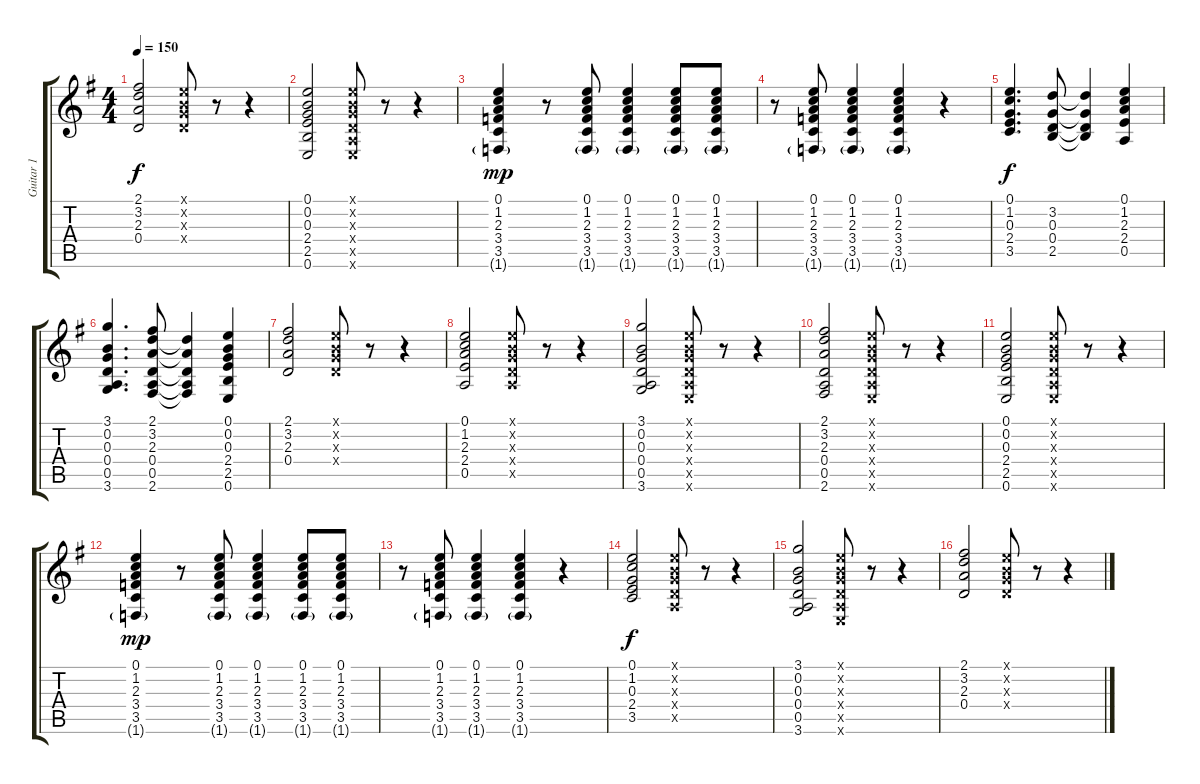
\track ("Guitar 1" "Guitar 1") {instrument acousticguitarnylon}
\staff {score tabs}
\tuning (E4 B3 G3 D3 A2 E2) {hide}
\ts (4 4)
\tempo 150
\clef g2
\ks g
(2.1 3.2 2.3 0.4).2{dy f} (0.1{x} 0.2{x} 0.3{x} 0.4{x}).8 r.8 r.4 |
(0.1 0.2 0.3 2.4 2.5 0.6).2 (0.1{x} 0.2{x} 0.3{x} 0.4{x} 0.5{x} 0.6{x}).8 r.8 r.4 |
(0.1 1.2 2.3 3.4 3.5 1.6{g}).4{dy mp} r.8 (0.1 1.2 2.3 3.4 3.5 1.6{g}).8 (0.1 1.2 2.3 3.4 3.5 1.6{g}).4 (0.1 1.2 2.3 3.4 3.5 1.6{g}).8 (0.1 1.2 2.3 3.4 3.5 1.6{g}).8 |
r.8 (0.1 1.2 2.3 3.4 3.5 1.6{g}).8 (0.1 1.2 2.3 3.4 3.5 1.6{g}).4 (0.1 1.2 2.3 3.4 3.5 1.6{g}).4 r.4 |
(0.1 1.2 0.3 2.4 3.5).4{d dy f} (3.2 0.3 0.4 2.5).8 (3.2{t} 0.3{t} 0.4{t} 2.5{t}).4 (0.1 1.2 2.3 2.4 0.5).4 |
(3.1 0.2 0.3 0.4 0.5 3.6).4{d} (2.1 3.2 2.3 0.4 0.5 2.6).8 (3.2{t} 2.3{t} 0.4{t} 0.5{t} 2.6{t}).4 (0.1 0.2 0.3 2.4 2.5 0.6).4 |
(2.1 3.2 2.3 0.4).2 (0.1{x} 0.2{x} 0.3{x} 0.4{x}).8 r.8 r.4 |
(0.1 1.2 2.3 2.4 0.5).2 (0.1{x} 0.2{x} 0.3{x} 0.4{x} 0.5{x}).8 r.8 r.4 |
(3.1 0.2 0.3 0.4 0.5 3.6).2 (0.1{x} 0.2{x} 0.3{x} 0.4{x} 0.5{x} 0.6{x}).8 r.8 r.4 |
(2.1 3.2 2.3 0.4 0.5 2.6).2 (0.1{x} 0.2{x} 0.3{x} 0.4{x} 0.5{x} 0.6{x}).8 r.8 r.4 |
(0.1 0.2 0.3 2.4 2.5 0.6).2 (0.1{x} 0.2{x} 0.3{x} 0.4{x} 0.5{x} 0.6{x}).8 r.8 r.4 |
(0.1 1.2 2.3 3.4 3.5 1.6{g}).4{dy mp} r.8 (0.1 1.2 2.3 3.4 3.5 1.6{g}).8 (0.1 1.2 2.3 3.4 3.5 1.6{g}).4 (0.1 1.2 2.3 3.4 3.5 1.6{g}).8 (0.1 1.2 2.3 3.4 3.5 1.6{g}).8 |
r.8 (0.1 1.2 2.3 3.4 3.5 1.6{g}).8 (0.1 1.2 2.3 3.4 3.5 1.6{g}).4 (0.1 1.2 2.3 3.4 3.5 1.6{g}).4 r.4 |
(0.1 1.2 0.3 2.4 3.5).2{dy f} (0.1{x} 0.2{x} 0.3{x} 0.4{x} 0.5{x}).8 r.8 r.4 |
(3.1 0.2 0.3 0.4 0.5 3.6).2 (0.1{x} 0.2{x} 0.3{x} 0.4{x} 0.5{x} 0.6{x}).8 r.8 r.4 |
(2.1 3.2 2.3 0.4).2 (0.1{x} 0.2{x} 0.3{x} 0.4{x}).8 r.8 r.4
